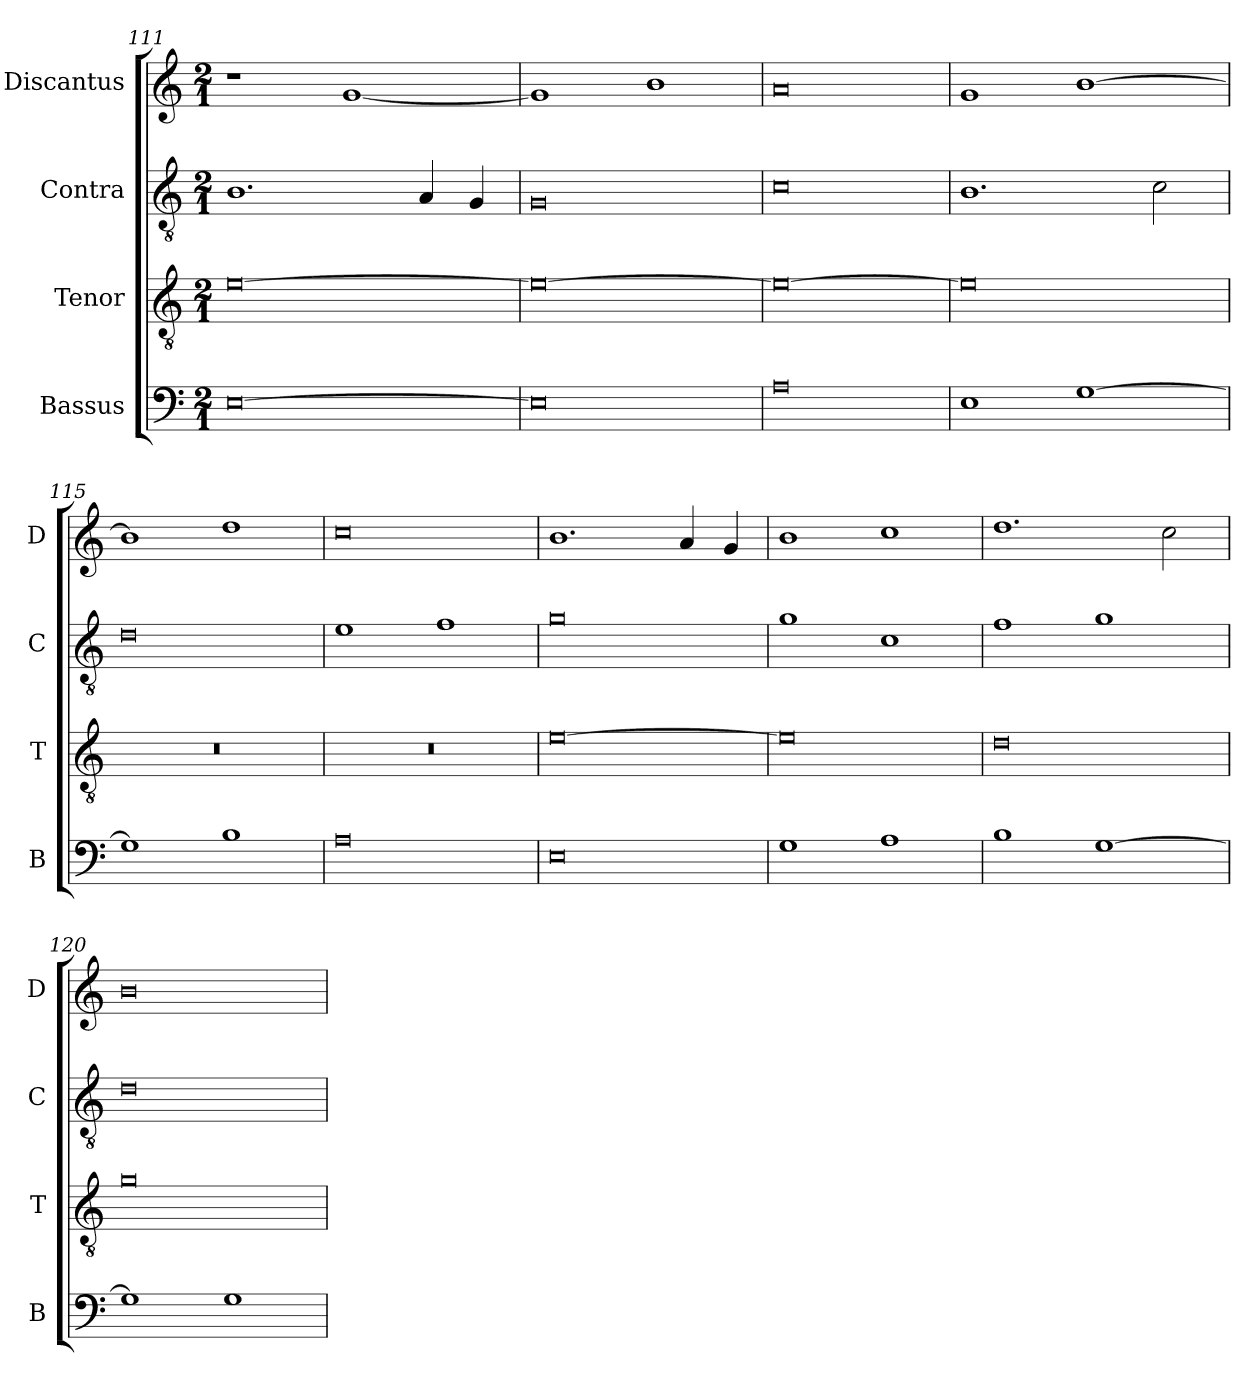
**kern	**kern	**kern	**kern
*part4	*part3	*part2	*part1
*staff4	*staff3	*staff2	*staff1
*I"Bassus	*I"Tenor	*I"Contra	*I"Discantus
*I'B	*I'T	*I'C	*I'D
*clefF4	*clefGv2	*clefGv2	*clefG2
*k[]	*k[]	*k[]	*k[]
*M2/1	*M2/1	*M2/1	*M2/1
=111	=111	=111	=111
[0E	[0e	1.B	1r
.	.	.	[1g
.	.	4A/	.
.	.	4G/	.
=112	=112	=112	=112
0E]	0e_	0G	1g]
.	.	.	1b
=113	=113	=113	=113
0A	0e_	0c	0a
=114	=114	=114	=114
1E	0e]	1.B	1g
[1G	.	.	[1b
.	.	2c\	.
=115	=115	=115	=115
1G]	0r	0d	1b]
1B	.	.	1dd
=116	=116	=116	=116
0A	0r	1e	0cc
.	.	1f	.
=117	=117	=117	=117
0E	[0e	0g	1.b
.	.	.	4a/
.	.	.	4g/
=118	=118	=118	=118
1G	0e]	1g	1b
1A	.	1c	1cc
=119	=119	=119	=119
1B	0d	1f	1.dd
[1G	.	1g	.
.	.	.	2cc\
=120	=120	=120	=120
1G]	0g	0d	0b
1G	.	.	.
=	=	=	=
*-	*-	*-	*-
